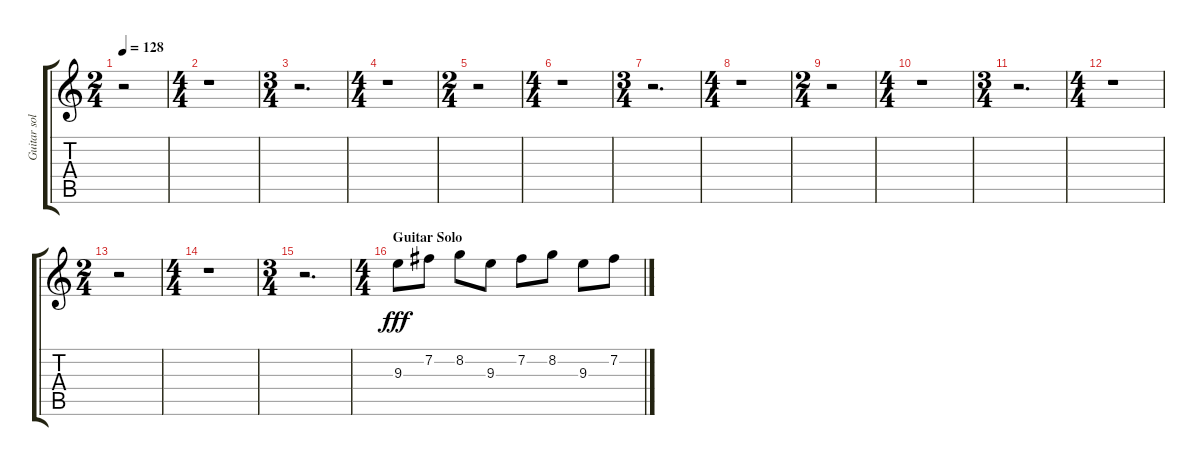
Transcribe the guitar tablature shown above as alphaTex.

\track ("Guitar solo" "Guitar sol") {instrument distortionguitar}
\staff {score tabs}
\tuning (E4 B3 G3 D3 A2 E2) {hide}
\ts (2 4)
\tempo 128
\clef g2
\ks c
r.2{dy fff} |
\ts (4 4)
r.1 |
\ts (3 4)
r.2{d} |
\ts (4 4)
r.1 |
\ts (2 4)
r.2 |
\ts (4 4)
r.1 |
\ts (3 4)
r.2{d} |
\ts (4 4)
r.1 |
\ts (2 4)
r.2 |
\ts (4 4)
r.1 |
\ts (3 4)
r.2{d} |
\ts (4 4)
r.1 |
\ts (2 4)
r.2 |
\ts (4 4)
r.1 |
\ts (3 4)
r.2{d} |
\ts (4 4)
\section ("" "Guitar Solo")
9.3.8 7.2.8 8.2.8 9.3.8 7.2.8 8.2.8 9.3.8 7.2.8
